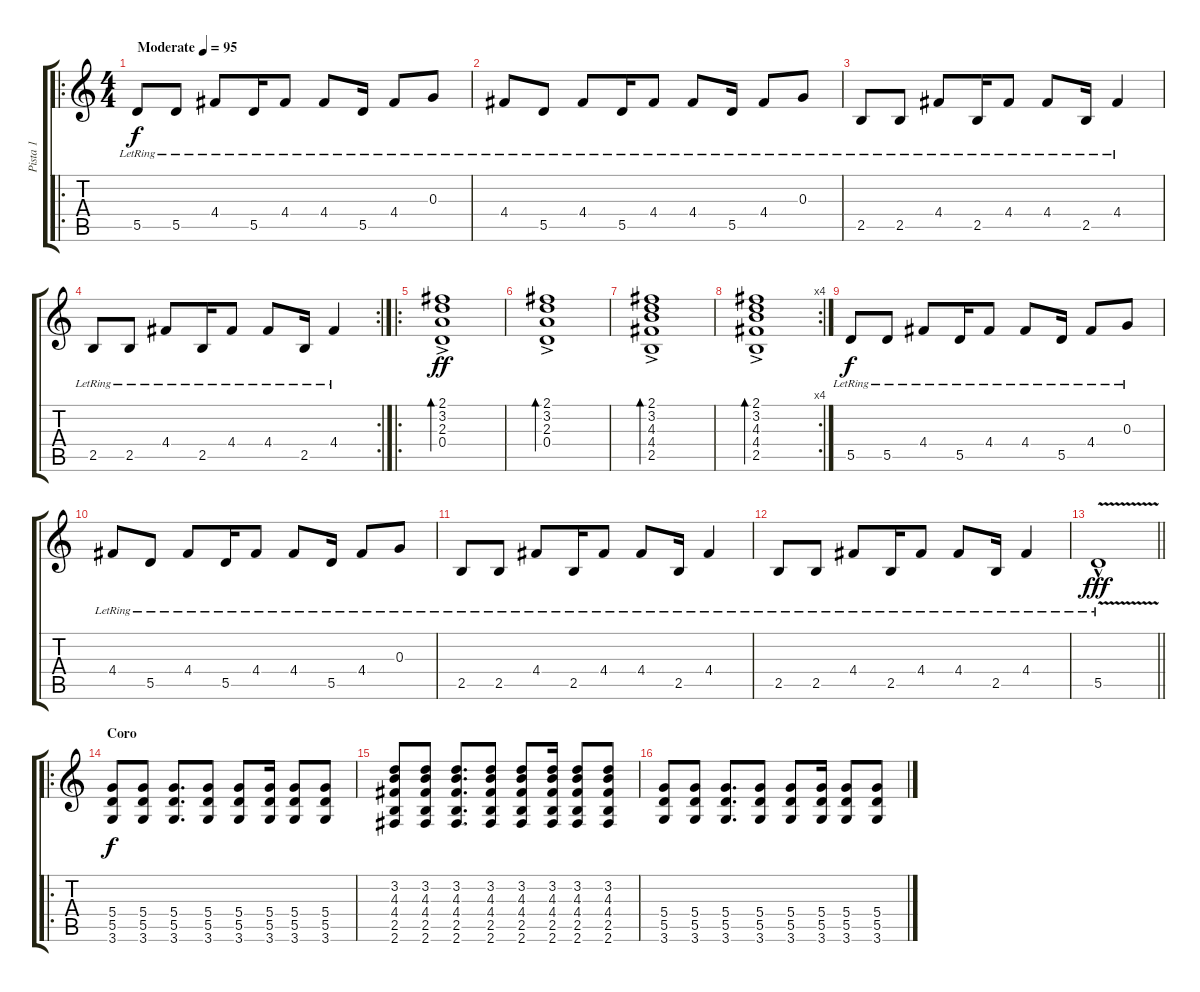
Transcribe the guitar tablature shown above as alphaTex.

\track ("Pista 1" "Pista 1") {instrument electricguitarmuted}
\staff {score tabs}
\tuning (E4 B3 G3 D3 A2 E2) {hide}
\ro
\ts (4 4)
\tempo (95 "Moderate")
\clef g2
\ks c
5.5{lr}.8{dy f instrument electricguitarmuted} 5.5{lr}.8 4.4{lr}.8 5.5{lr}.16 4.4{lr}.8 4.4{lr}.8 5.5{lr}.16 4.4{lr}.8 0.3{lr}.8 |
4.4{lr}.8 5.5{lr}.8 4.4{lr}.8 5.5{lr}.16 4.4{lr}.8 4.4{lr}.8 5.5{lr}.16 4.4{lr}.8 0.3{lr}.8 |
2.5{lr}.8 2.5{lr}.8 4.4{lr}.8 2.5{lr}.16 4.4{lr}.8 4.4{lr}.8 2.5{lr}.16 4.4{lr}.4 |
\rc 2
2.5{lr}.8 2.5{lr}.8 4.4{lr}.8 2.5{lr}.16 4.4{lr}.8 4.4{lr}.8 2.5{lr}.16 4.4{lr}.4 |
\ro
(2.1{ac} 3.2{ac} 2.3{ac} 0.4{ac}).1{bd 60 dy ff volume 9} |
(2.1{ac} 3.2{ac} 2.3{ac} 0.4{ac}).1{bd 60} |
(2.1{ac} 3.2{ac} 4.3{ac} 4.4{ac} 2.5{ac}).1{bd 60} |
\rc 4
(2.1{ac} 3.2{ac} 4.3{ac} 4.4{ac} 2.5{ac}).1{bd 60} |
5.5{lr}.8{dy f volume 12} 5.5{lr}.8 4.4{lr}.8 5.5{lr}.16 4.4{lr}.8 4.4{lr}.8 5.5{lr}.16 4.4{lr}.8 0.3{lr}.8 |
4.4{lr}.8 5.5{lr}.8 4.4{lr}.8 5.5{lr}.16 4.4{lr}.8 4.4{lr}.8 5.5{lr}.16 4.4{lr}.8 0.3{lr}.8 |
2.5{lr}.8 2.5{lr}.8 4.4{lr}.8 2.5{lr}.16 4.4{lr}.8 4.4{lr}.8 2.5{lr}.16 4.4{lr}.4 |
2.5{lr}.8 2.5{lr}.8 4.4{lr}.8 2.5{lr}.16 4.4{lr}.8 4.4{lr}.8 2.5{lr}.16 4.4{lr}.4 |
\barLineRight lightlight
5.5{v hac lr}.1{dy fff} |
\ro
\section ("" "Coro")
(5.4 5.5 3.6).8{dy f} (5.4 5.5 3.6).8 (5.4 5.5 3.6).8{d} (5.4 5.5 3.6).8 (5.4 5.5 3.6).8 (5.4 5.5 3.6).16 (5.4 5.5 3.6).8 (5.4 5.5 3.6).8 |
(3.2 4.3 4.4 2.5 2.6).8 (3.2 4.3 4.4 2.5 2.6).8 (3.2 4.3 4.4 2.5 2.6).8{d} (3.2 4.3 4.4 2.5 2.6).8 (3.2 4.3 4.4 2.5 2.6).8 (3.2 4.3 4.4 2.5 2.6).16 (3.2 4.3 4.4 2.5 2.6).8 (3.2 4.3 4.4 2.5 2.6).8 |
(5.4 5.5 3.6).8 (5.4 5.5 3.6).8 (5.4 5.5 3.6).8{d} (5.4 5.5 3.6).8 (5.4 5.5 3.6).8 (5.4 5.5 3.6).16 (5.4 5.5 3.6).8 (5.4 5.5 3.6).8
